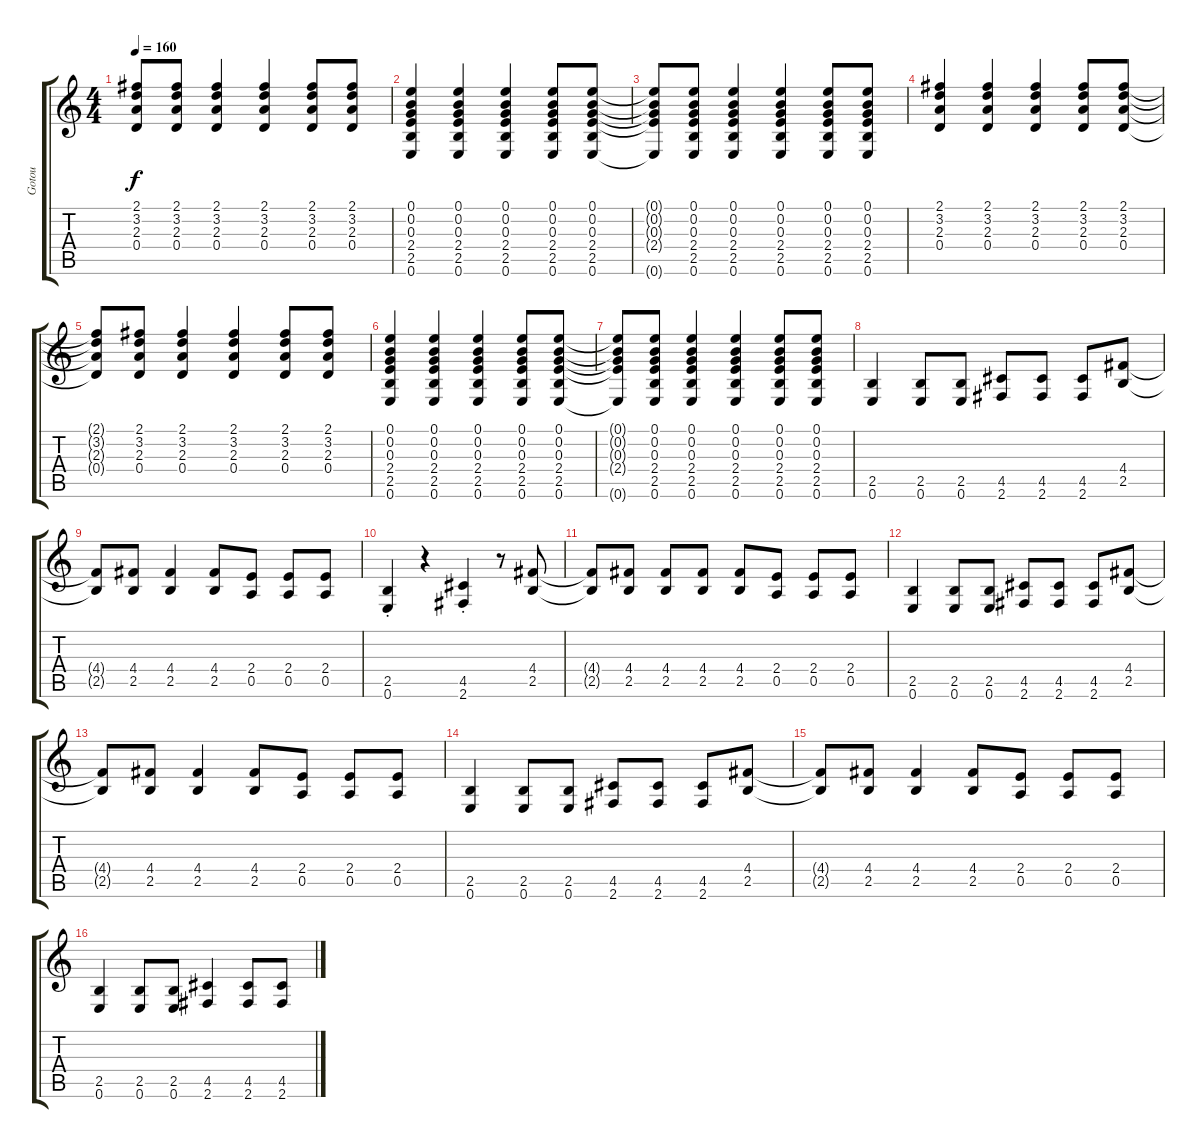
\track ("Gotou" "Gotou") {instrument overdrivenguitar}
\staff {score tabs}
\tuning (E4 B3 G3 D3 A2 E2) {hide}
\ts (4 4)
\tempo 160
\clef g2
\ks c
(2.1{t} 3.2{t} 2.3{t} 0.4{t}).8{dy f} (2.1 3.2 2.3 0.4).8 (2.1 3.2 2.3 0.4).4 (2.1 3.2 2.3 0.4).4 (2.1 3.2 2.3 0.4).8 (2.1 3.2 2.3 0.4).8 |
(0.1 0.2 0.3 2.4 2.5 0.6).4 (0.1 0.2 0.3 2.4 2.5 0.6).4 (0.1 0.2 0.3 2.4 2.5 0.6).4 (0.1 0.2 0.3 2.4 2.5 0.6).8 (0.1 0.2 0.3 2.4 2.5 0.6).8 |
(0.1{t} 0.2{t} 0.3{t} 2.4{t} 0.6{t}).8 (0.1 0.2 0.3 2.4 2.5 0.6).8 (0.1 0.2 0.3 2.4 2.5 0.6).4 (0.1 0.2 0.3 2.4 2.5 0.6).4 (0.1 0.2 0.3 2.4 2.5 0.6).8 (0.1 0.2 0.3 2.4 2.5 0.6).8 |
(2.1 3.2 2.3 0.4).4 (2.1 3.2 2.3 0.4).4 (2.1 3.2 2.3 0.4).4 (2.1 3.2 2.3 0.4).8 (2.1 3.2 2.3 0.4).8 |
(2.1{t} 3.2{t} 2.3{t} 0.4{t}).8 (2.1 3.2 2.3 0.4).8 (2.1 3.2 2.3 0.4).4 (2.1 3.2 2.3 0.4).4 (2.1 3.2 2.3 0.4).8 (2.1 3.2 2.3 0.4).8 |
(0.1 0.2 0.3 2.4 2.5 0.6).4 (0.1 0.2 0.3 2.4 2.5 0.6).4 (0.1 0.2 0.3 2.4 2.5 0.6).4 (0.1 0.2 0.3 2.4 2.5 0.6).8 (0.1 0.2 0.3 2.4 2.5 0.6).8 |
(0.1{t} 0.2{t} 0.3{t} 2.4{t} 0.6{t}).8 (0.1 0.2 0.3 2.4 2.5 0.6).8 (0.1 0.2 0.3 2.4 2.5 0.6).4 (0.1 0.2 0.3 2.4 2.5 0.6).4 (0.1 0.2 0.3 2.4 2.5 0.6).8 (0.1 0.2 0.3 2.4 2.5 0.6).8 |
(2.5 0.6).4 (2.5 0.6).8 (2.5 0.6).8 (4.5 2.6).8 (4.5 2.6).8 (4.5 2.6).8 (4.4 2.5).8 |
(4.4{t} 2.5{t}).8 (4.4 2.5).8 (4.4 2.5).4 (4.4 2.5).8 (2.4 0.5).8 (2.4 0.5).8 (2.4 0.5).8 |
(2.5{st} 0.6{st}).4 r.4 (4.5{st} 2.6{st}).4 r.8 (4.4 2.5).8 |
(4.4{t} 2.5{t}).8 (4.4 2.5).8 (4.4 2.5).8 (4.4 2.5).8 (4.4 2.5).8 (2.4 0.5).8 (2.4 0.5).8 (2.4 0.5).8 |
(2.5 0.6).4 (2.5 0.6).8 (2.5 0.6).8 (4.5 2.6).8 (4.5 2.6).8 (4.5 2.6).8 (4.4 2.5).8 |
(4.4{t} 2.5{t}).8 (4.4 2.5).8 (4.4 2.5).4 (4.4 2.5).8 (2.4 0.5).8 (2.4 0.5).8 (2.4 0.5).8 |
(2.5 0.6).4 (2.5 0.6).8 (2.5 0.6).8 (4.5 2.6).8 (4.5 2.6).8 (4.5 2.6).8 (4.4 2.5).8 |
(4.4{t} 2.5{t}).8 (4.4 2.5).8 (4.4 2.5).4 (4.4 2.5).8 (2.4 0.5).8 (2.4 0.5).8 (2.4 0.5).8 |
(2.5 0.6).4 (2.5 0.6).8 (2.5 0.6).8 (4.5 2.6).4 (4.5 2.6).8 (4.5 2.6).8
